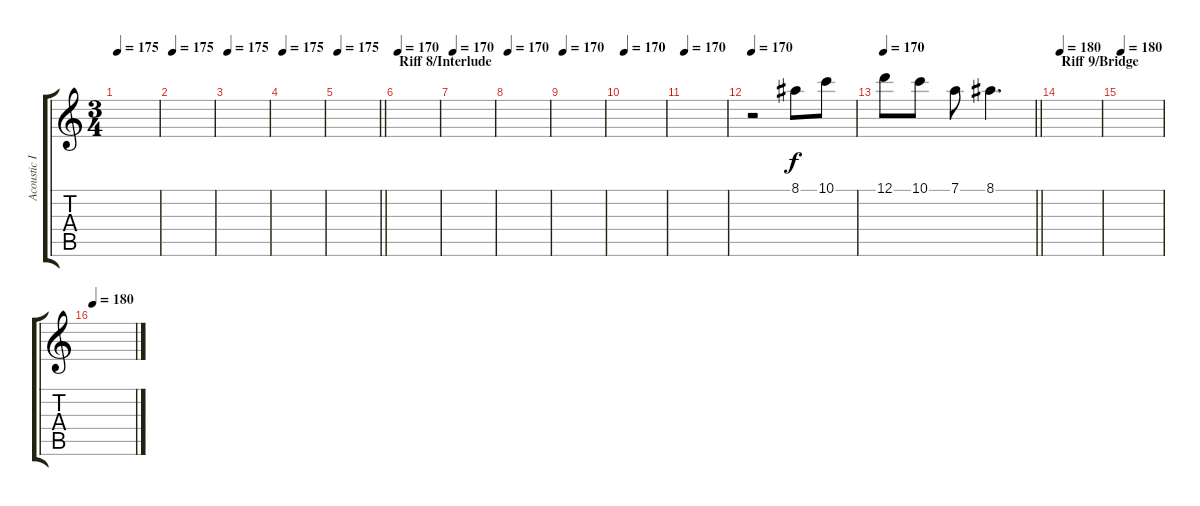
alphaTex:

\track ("Acoustic I" "Acoustic I") {instrument acousticguitarsteel}
\staff {score tabs}
\tuning (D4 A3 F3 C3 G2 D2) {hide}
\ts (3 4)
\tempo 175
\clef g2
\ks c
|
\tempo 175
|
\tempo 175
|
\tempo 175
|
\tempo 175
\barLineRight lightlight
|
\section ("" "Riff 8/Interlude")
\tempo 170
|
\tempo 170
|
\tempo 170
|
\tempo 170
|
\tempo 170
|
\tempo 170
|
\tempo 170
r.2{instrument distortionguitar} 8.1.8 10.1.8 |
\tempo 170
\barLineRight lightlight
12.1.8 10.1.8 7.1.8 8.1.4{d} |
\section ("" "Riff 9/Bridge")
\tempo 180
|
\tempo 180
|
\tempo 180
